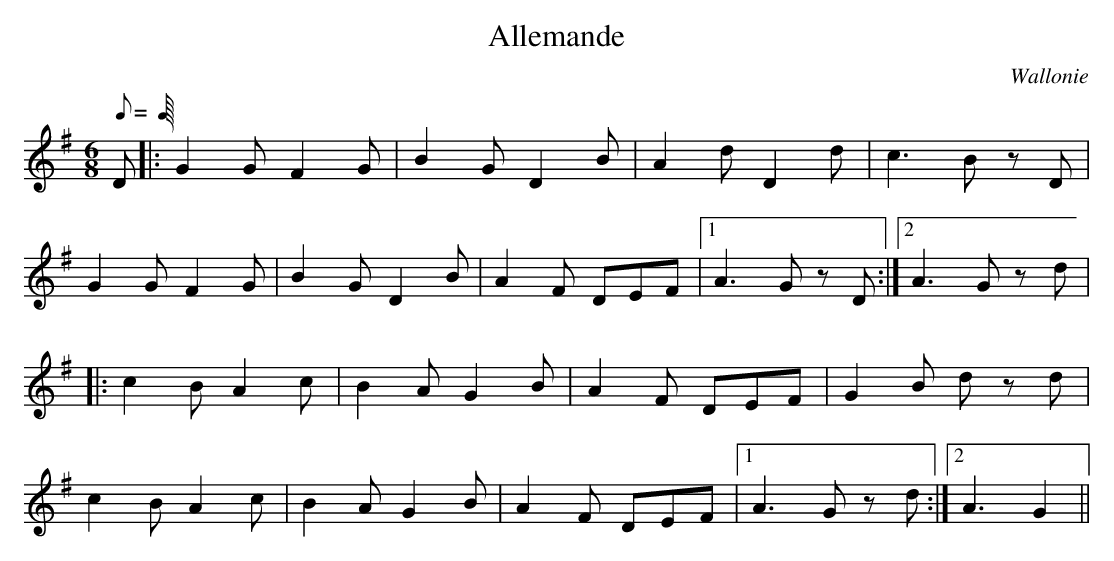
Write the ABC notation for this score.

X:1
T:Allemande
O:Wallonie
M:6/8
L:1/8
Q:C4=92
K:G
D |: G2 G F2 G | B2 G D2 B | A2 d D2 d | c3 B z D |
G2 G F2 G | B2 G D2 B | A2 F DEF |1 A3 G z D :|2 A3 G z d |
|: c2 B A2 c | B2 A G2 B | A2 F DEF | G2 B d z d |
c2 B A2 c | B2 A G2 B | A2 F DEF |1 A3 G z d :|2 A3 G2 ||
